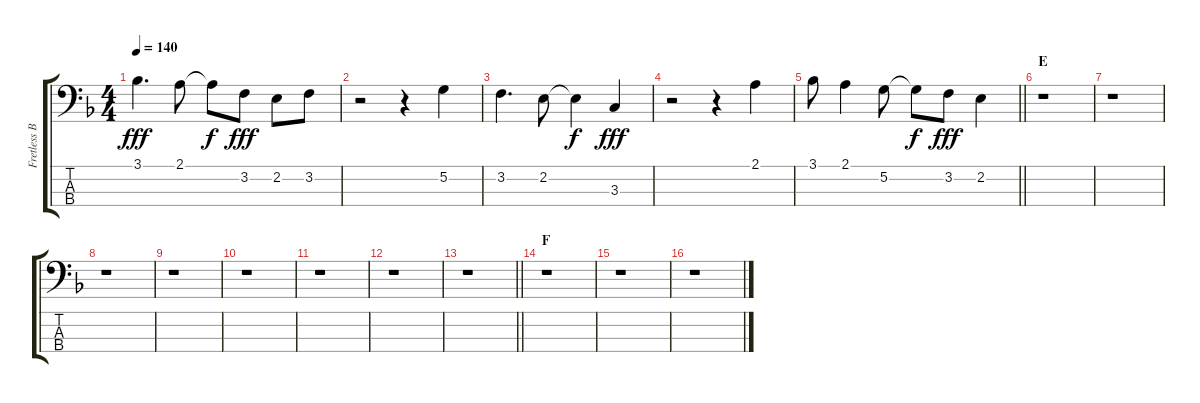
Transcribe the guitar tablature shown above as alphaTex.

\track ("Fretless Bass" "Fretless B") {instrument fretlessbass}
\staff {score tabs}
\tuning (G2 D2 A1 E1) {hide}
\ts (4 4)
\tempo 140
\clef f4
\ks f
3.1.4{d dy fff} 2.1.8 2.1{t}.8{dy f} 3.2.8{dy fff} 2.2.8 3.2.8 |
r.2 r.4 5.2.4 |
3.2.4{d} 2.2.8 2.2{t}.4{dy f} 3.3.4{dy fff} |
r.2 r.4 2.1.4 |
\barLineRight lightlight
3.1.8 2.1.4 5.2.8 5.2{t}.8{dy f} 3.2.8{dy fff} 2.2.4 |
\section ("" "E")
r.1 |
r.1 |
r.1 |
r.1 |
r.1 |
r.1 |
r.1 |
\barLineRight lightlight
r.1 |
\section ("" "F")
r.1 |
r.1 |
r.1
